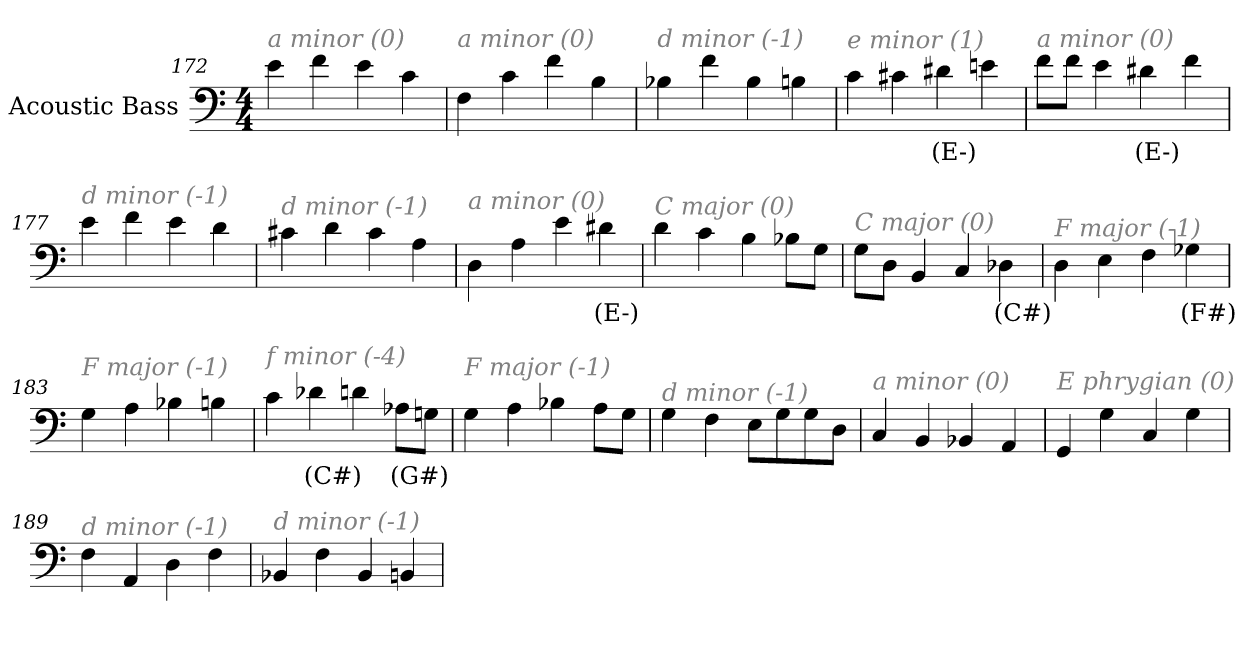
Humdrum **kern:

**kern	**text
*part1	*part1
*staff1	*staff1
*I"Acoustic Bass	*
*clefF4	*
*ITrd7c12	*
*k[]	*
*C:	*
*M4/4	*
=172	=172
!LO:TX:i:color=#808080:t=a minor (0)	!
4E	.
4F	.
4E	.
4C	.
=173	=173
!LO:TX:i:color=#808080:t=a minor (0)	!
4FF	.
4C	.
4F	.
4BB	.
=174	=174
!LO:TX:i:color=#808080:t=d minor (-1)	!
4BB-X	.
4F	.
4BB-	.
4BBn	.
=175	=175
!LO:TX:i:color=#808080:t=e minor (1)	!
4C	.
4C#X	.
4D#Xi	(E-)
4En	.
=176	=176
!LO:TX:i:color=#808080:t=a minor (0)	!
8FL	.
8FJ	.
4E	.
4D#Xi	(E-)
4F	.
=177	=177
!LO:TX:i:color=#808080:t=d minor (-1)	!
4E	.
4F	.
4E	.
4D	.
=178	=178
!LO:TX:i:color=#808080:t=d minor (-1)	!
4C#X	.
4D	.
4C#	.
4AA	.
=179	=179
!LO:TX:i:color=#808080:t=a minor (0)	!
4DD	.
4AA	.
4E	.
4D#Xi	(E-)
=180	=180
!LO:TX:i:color=#808080:t=C major (0)	!
4D	.
4C	.
4BB	.
8BB-XL	.
8GGJ	.
=181	=181
!LO:TX:i:color=#808080:t=C major (0)	!
8GGL	.
8DDJ	.
4BBB	.
4CC	.
4DD-Xi	(C#)
=182	=182
!LO:TX:i:color=#808080:t=F major (-1)	!
4DD	.
4EE	.
4FF	.
4GG-Xi	(F#)
=183	=183
!LO:TX:i:color=#808080:t=F major (-1)	!
4GG	.
4AA	.
4BB-X	.
4BBn	.
=184	=184
!LO:TX:i:color=#808080:t=f minor (-4)	!
4C	.
4D-Xi	(C#)
4D	.
8AA-XiL	(G#)
8GGnJ	.
=185	=185
!LO:TX:i:color=#808080:t=F major (-1)	!
4GG	.
4AA	.
4BB-X	.
8AAL	.
8GGJ	.
=186	=186
!LO:TX:i:color=#808080:t=d minor (-1)	!
4GG	.
4FF	.
8EEL	.
8GG	.
8GG	.
8DDJ	.
=187	=187
!LO:TX:i:color=#808080:t=a minor (0)	!
4CC	.
4BBB	.
4BBB-X	.
4AAA	.
=188	=188
!LO:TX:i:color=#808080:t=E phrygian (0)	!
4GGG	.
4GG	.
4CC	.
4GG	.
=189	=189
!LO:TX:i:color=#808080:t=d minor (-1)	!
4FF	.
4AAA	.
4DD	.
4FF	.
=190	=190
!LO:TX:i:color=#808080:t=d minor (-1)	!
4BBB-X	.
4FF	.
4BBB-	.
4BBBn	.
=	=
*-	*-
